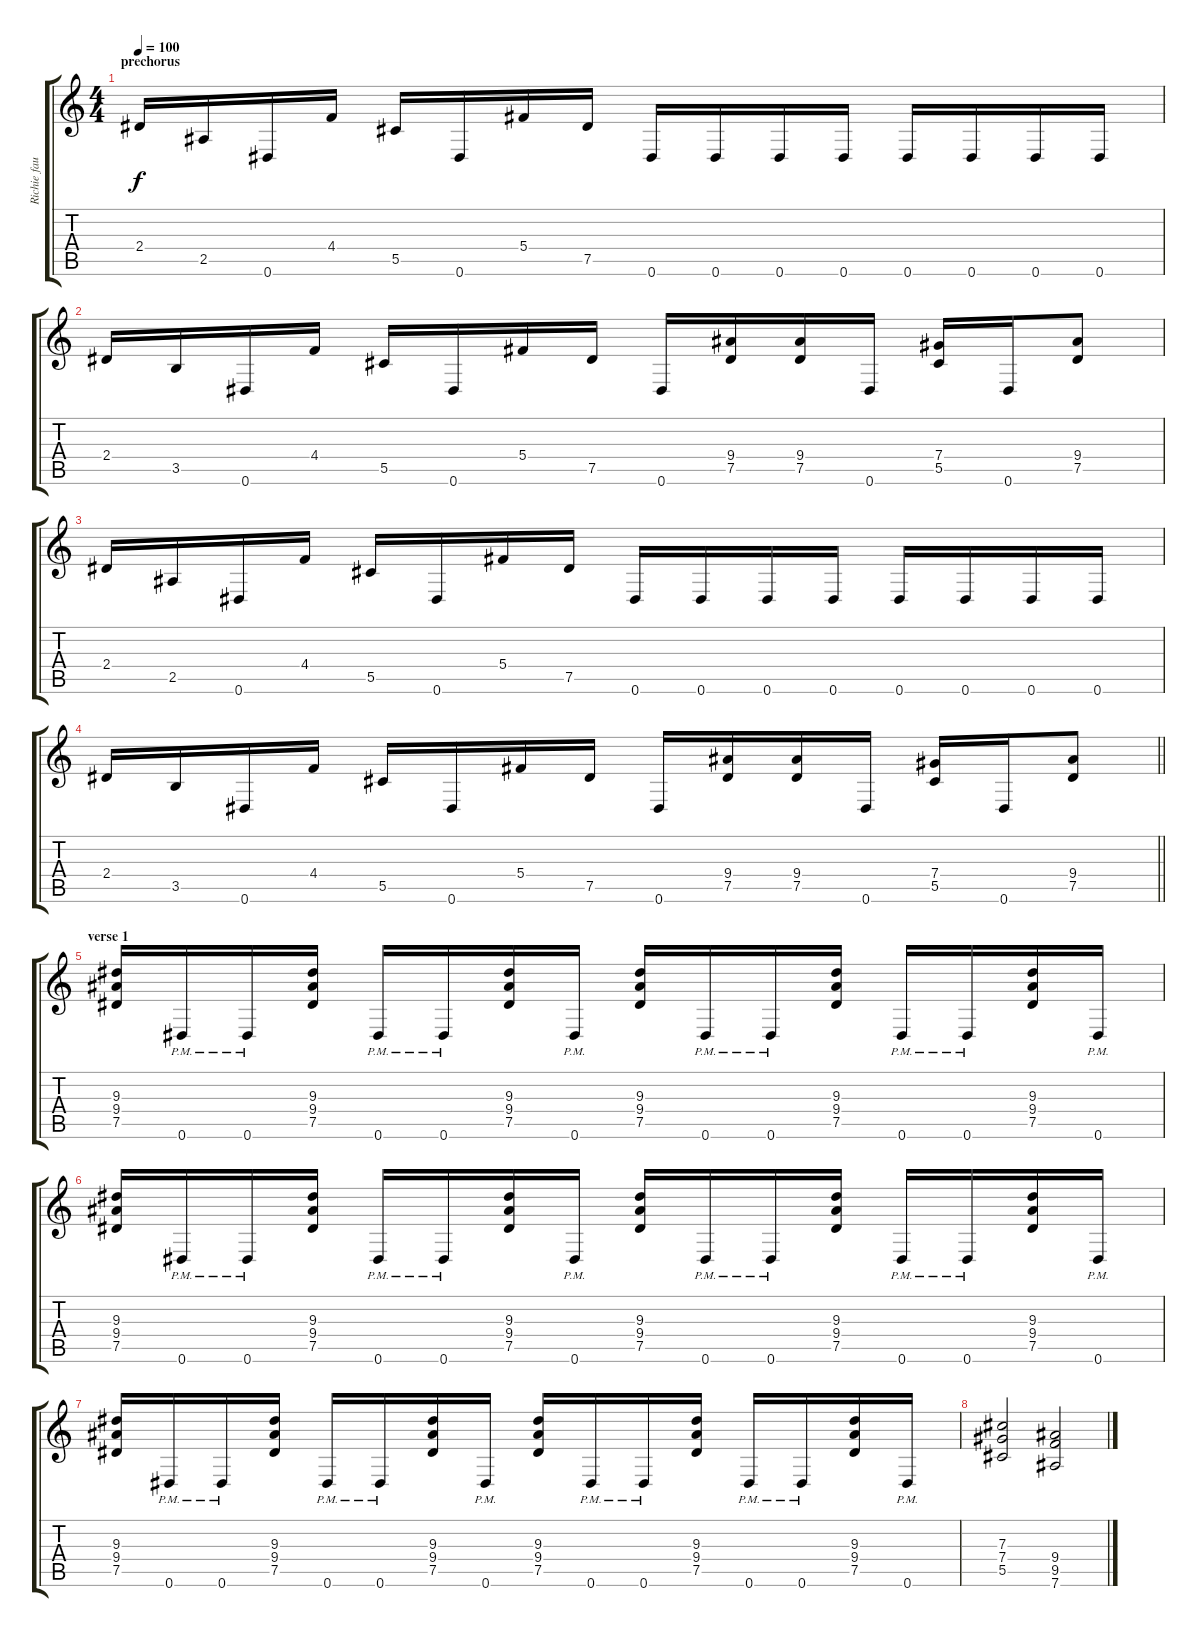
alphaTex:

\track ("Richie faulkner" "Richie fau") {instrument distortionguitar}
\staff {score tabs}
\tuning (Eb4 Bb3 Gb3 Db3 Ab2 Eb2) {hide}
\ts (4 4)
\section ("" "prechorus ")
\tempo 100
\clef g2
\ks c
2.4.16{dy f} 2.5.16 0.6.16 4.4.16 5.5.16 0.6.16 5.4.16 7.5.16 0.6.16 0.6.16 0.6.16 0.6.16 0.6.16 0.6.16 0.6.16 0.6.16 |
2.4.16 3.5.16 0.6.16 4.4.16 5.5.16 0.6.16 5.4.16 7.5.16 0.6.16 (9.4 7.5).16 (9.4 7.5).16 0.6.16 (7.4 5.5).16 0.6.16 (9.4 7.5).8 |
2.4.16 2.5.16 0.6.16 4.4.16 5.5.16 0.6.16 5.4.16 7.5.16 0.6.16 0.6.16 0.6.16 0.6.16 0.6.16 0.6.16 0.6.16 0.6.16 |
\barLineRight lightlight
2.4.16 3.5.16 0.6.16 4.4.16 5.5.16 0.6.16 5.4.16 7.5.16 0.6.16 (9.4 7.5).16 (9.4 7.5).16 0.6.16 (7.4 5.5).16 0.6.16 (9.4 7.5).8 |
\section ("" "verse 1")
(9.3 9.4 7.5).16 0.6{pm}.16 0.6{pm}.16 (9.3 9.4 7.5).16 0.6{pm}.16 0.6{pm}.16 (9.3 9.4 7.5).16 0.6{pm}.16 (9.3 9.4 7.5).16 0.6{pm}.16 0.6{pm}.16 (9.3 9.4 7.5).16 0.6{pm}.16 0.6{pm}.16 (9.3 9.4 7.5).16 0.6{pm}.16 |
(9.3 9.4 7.5).16 0.6{pm}.16 0.6{pm}.16 (9.3 9.4 7.5).16 0.6{pm}.16 0.6{pm}.16 (9.3 9.4 7.5).16 0.6{pm}.16 (9.3 9.4 7.5).16 0.6{pm}.16 0.6{pm}.16 (9.3 9.4 7.5).16 0.6{pm}.16 0.6{pm}.16 (9.3 9.4 7.5).16 0.6{pm}.16 |
(9.3 9.4 7.5).16 0.6{pm}.16 0.6{pm}.16 (9.3 9.4 7.5).16 0.6{pm}.16 0.6{pm}.16 (9.3 9.4 7.5).16 0.6{pm}.16 (9.3 9.4 7.5).16 0.6{pm}.16 0.6{pm}.16 (9.3 9.4 7.5).16 0.6{pm}.16 0.6{pm}.16 (9.3 9.4 7.5).16 0.6{pm}.16 |
(7.3 7.4 5.5).2 (9.4 9.5 7.6).2
